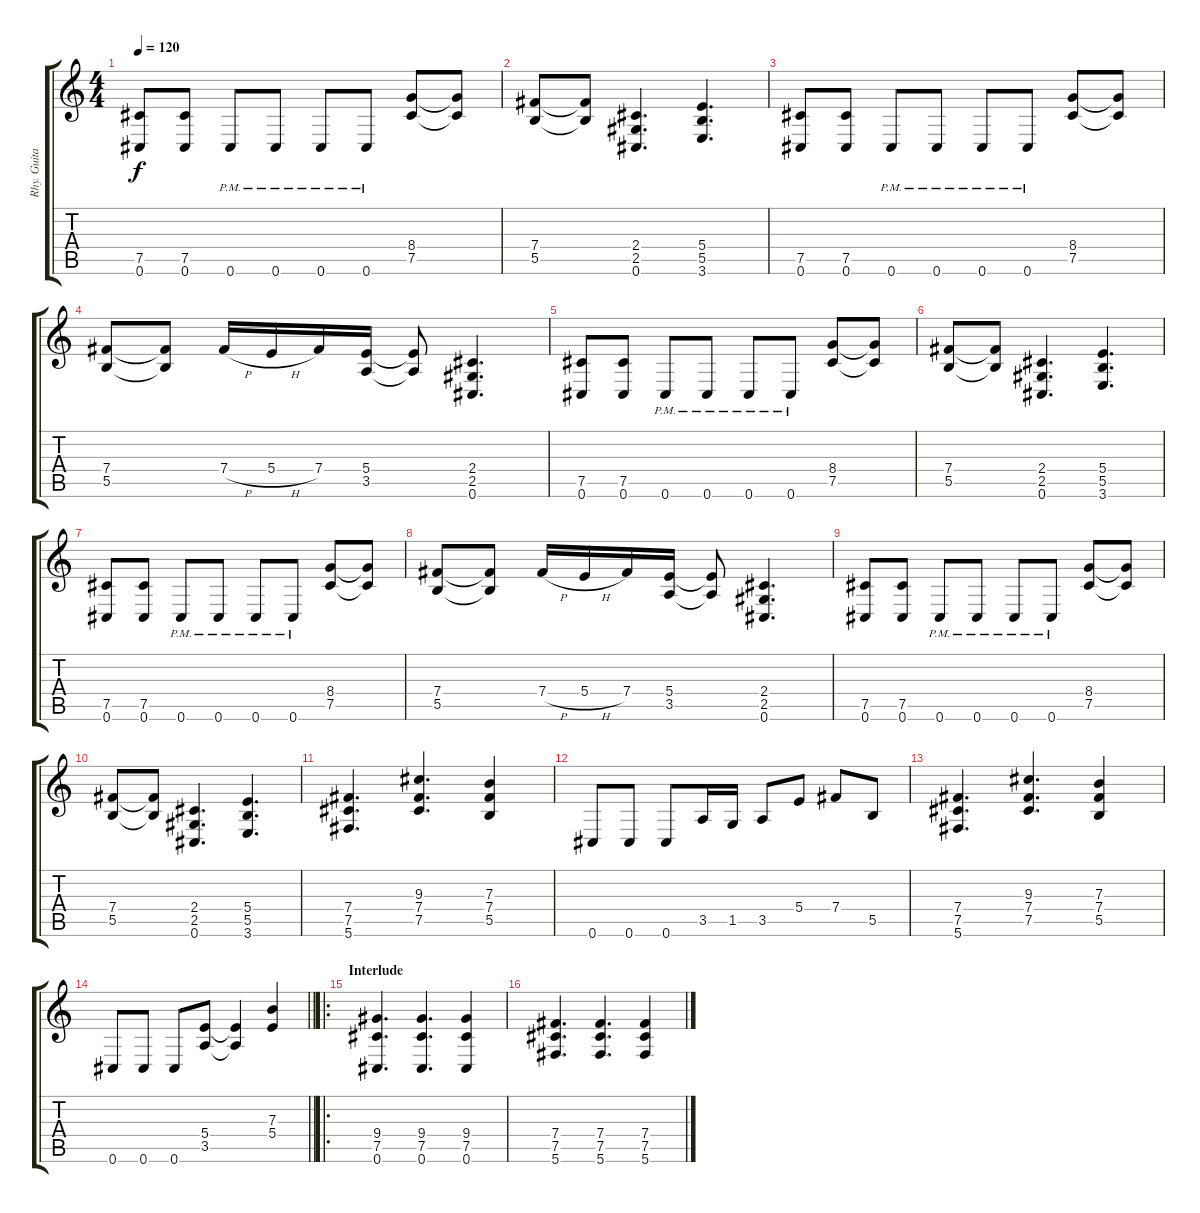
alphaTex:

\track ("Rhy. Guitar 2" "Rhy. Guita") {instrument overdrivenguitar}
\staff {score tabs}
\tuning (Db4 Ab3 E3 B2 Gb2 Db2) {hide}
\ts (4 4)
\tempo 120
\clef g2
\ks c
(7.5 0.6).8{dy f} (7.5 0.6).8 0.6{pm}.8 0.6{pm}.8 0.6{pm}.8 0.6{pm}.8 (8.4 7.5).8 (8.4{t} 7.5{t}).8 |
(7.4 5.5).8 (7.4{t} 5.5{t}).8 (2.4 2.5 0.6).4{d} (5.4 5.5 3.6).4{d} |
(7.5 0.6).8 (7.5 0.6).8 0.6{pm}.8 0.6{pm}.8 0.6{pm}.8 0.6{pm}.8 (8.4 7.5).8 (8.4{t} 7.5{t}).8 |
(7.4 5.5).8 (7.4{t} 5.5{t}).8 7.4{h}.16 5.4{h}.16 7.4.16 (5.4 3.5).16 (5.4{t} 3.5{t}).8 (2.4 2.5 0.6).4{d} |
(7.5 0.6).8 (7.5 0.6).8 0.6{pm}.8 0.6{pm}.8 0.6{pm}.8 0.6{pm}.8 (8.4 7.5).8 (8.4{t} 7.5{t}).8 |
(7.4 5.5).8 (7.4{t} 5.5{t}).8 (2.4 2.5 0.6).4{d} (5.4 5.5 3.6).4{d} |
(7.5 0.6).8 (7.5 0.6).8 0.6{pm}.8 0.6{pm}.8 0.6{pm}.8 0.6{pm}.8 (8.4 7.5).8 (8.4{t} 7.5{t}).8 |
(7.4 5.5).8 (7.4{t} 5.5{t}).8 7.4{h}.16 5.4{h}.16 7.4.16 (5.4 3.5).16 (5.4{t} 3.5{t}).8 (2.4 2.5 0.6).4{d} |
(7.5 0.6).8 (7.5 0.6).8 0.6{pm}.8 0.6{pm}.8 0.6{pm}.8 0.6{pm}.8 (8.4 7.5).8 (8.4{t} 7.5{t}).8 |
(7.4 5.5).8 (7.4{t} 5.5{t}).8 (2.4 2.5 0.6).4{d} (5.4 5.5 3.6).4{d} |
(7.4 7.5 5.6).4{d} (9.3 7.4 7.5).4{d} (7.3 7.4 5.5).4 |
0.6.8 0.6.8 0.6.8 3.5.16 1.5.16 3.5.8 5.4.8 7.4.8 5.5.8 |
(7.4 7.5 5.6).4{d} (9.3 7.4 7.5).4{d} (7.3 7.4 5.5).4 |
\barLineRight lightlight
0.6.8 0.6.8 0.6.8 (5.4 3.5).8 (5.4{t} 3.5{t}).4 (7.3 5.4).4 |
\ro
\section ("" "Interlude")
(9.4 7.5 0.6).4{d} (9.4 7.5 0.6).4{d} (9.4 7.5 0.6).4 |
(7.4 7.5 5.6).4{d} (7.4 7.5 5.6).4{d} (7.4 7.5 5.6).4
